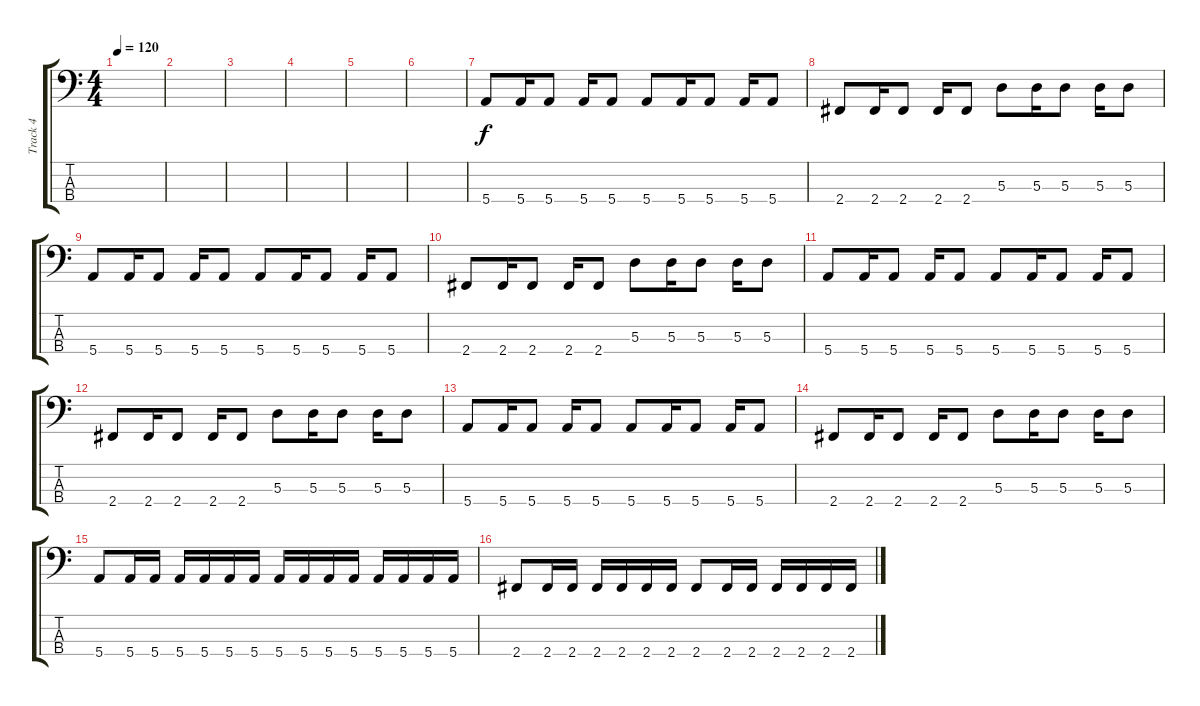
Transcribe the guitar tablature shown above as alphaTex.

\track ("Track 4" "Track 4") {instrument electricbasspick}
\staff {score tabs}
\tuning (G2 D2 A1 E1) {hide}
\ts (4 4)
\tempo 120
\clef f4
\ks c
|
|
|
|
|
|
5.4.8 5.4.16 5.4.8 5.4.16 5.4.8 5.4.8 5.4.16 5.4.8 5.4.16 5.4.8 |
2.4.8 2.4.16 2.4.8 2.4.16 2.4.8 5.3.8 5.3.16 5.3.8 5.3.16 5.3.8 |
5.4.8 5.4.16 5.4.8 5.4.16 5.4.8 5.4.8 5.4.16 5.4.8 5.4.16 5.4.8 |
2.4.8 2.4.16 2.4.8 2.4.16 2.4.8 5.3.8 5.3.16 5.3.8 5.3.16 5.3.8 |
5.4.8 5.4.16 5.4.8 5.4.16 5.4.8 5.4.8 5.4.16 5.4.8 5.4.16 5.4.8 |
2.4.8 2.4.16 2.4.8 2.4.16 2.4.8 5.3.8 5.3.16 5.3.8 5.3.16 5.3.8 |
5.4.8 5.4.16 5.4.8 5.4.16 5.4.8 5.4.8 5.4.16 5.4.8 5.4.16 5.4.8 |
2.4.8 2.4.16 2.4.8 2.4.16 2.4.8 5.3.8 5.3.16 5.3.8 5.3.16 5.3.8 |
5.4.8 5.4.16 5.4.16 5.4.16 5.4.16 5.4.16 5.4.16 5.4.16 5.4.16 5.4.16 5.4.16 5.4.16 5.4.16 5.4.16 5.4.16 |
2.4.8 2.4.16 2.4.16 2.4.16 2.4.16 2.4.16 2.4.16 2.4.8 2.4.16 2.4.16 2.4.16 2.4.16 2.4.16 2.4.16
